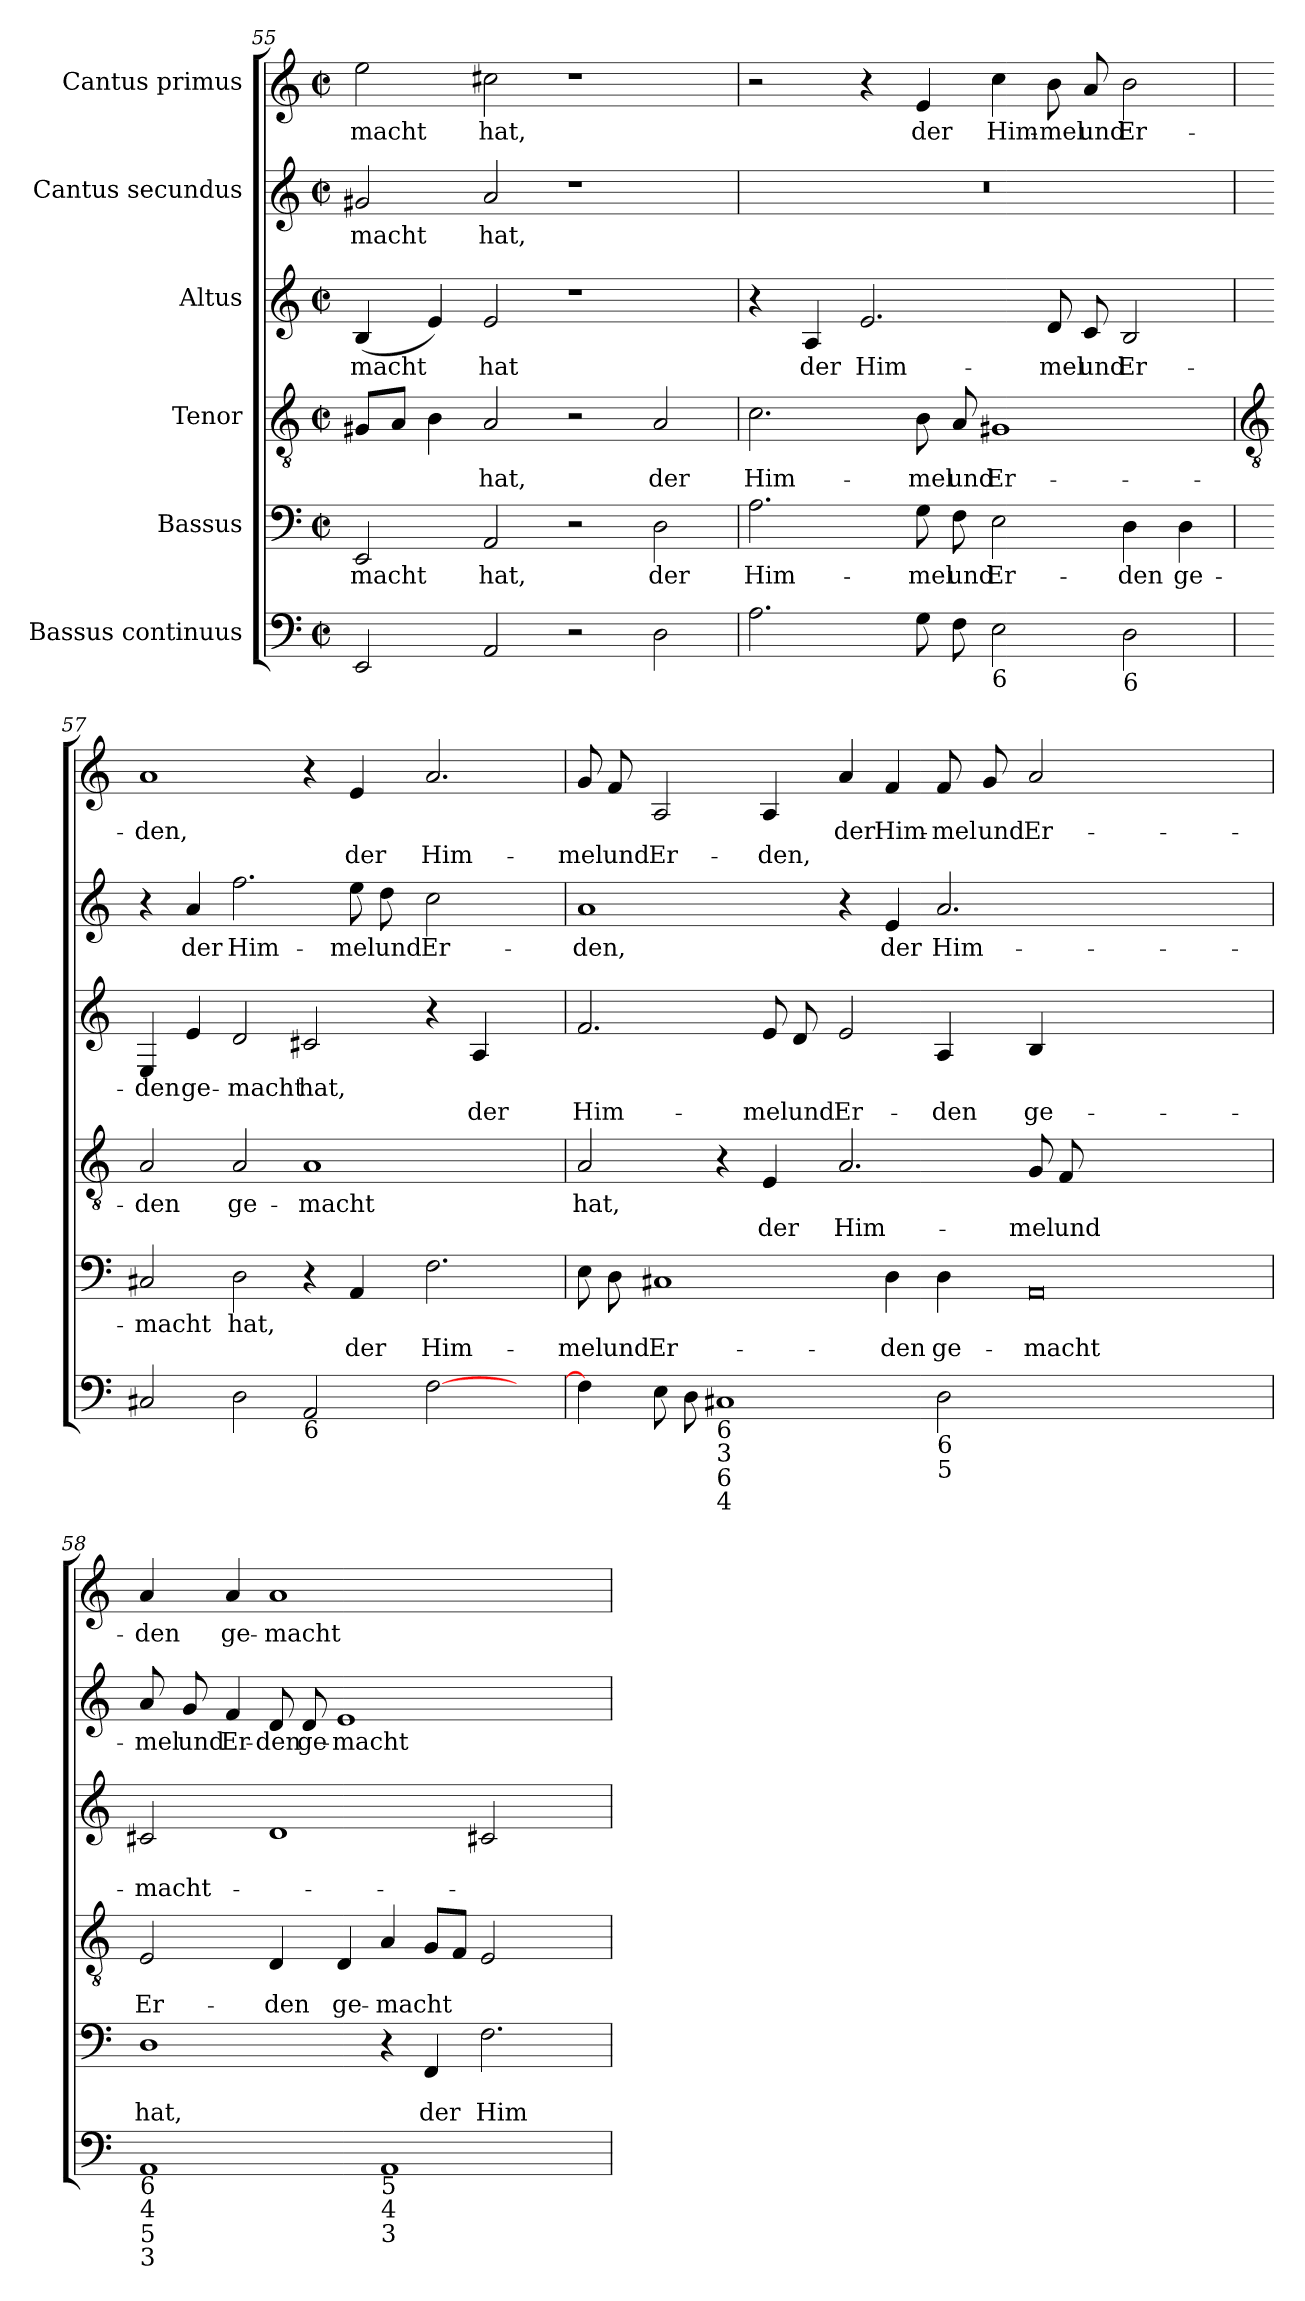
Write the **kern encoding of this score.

**kern	**kern	**text	**text	**kern	**text	**text	**kern	**text	**text	**kern	**text	**kern	**text	**text
*part6	*part5	*part5	*part5	*part4	*part4	*part4	*part3	*part3	*part3	*part2	*part2	*part1	*part1	*part1
*staff6	*staff5	*staff5	*staff5	*staff4	*staff4	*staff4	*staff3	*staff3	*staff3	*staff2	*staff2	*staff1	*staff1	*staff1
*I"Bassus continuus	*I"Bassus	*	*	*I"Tenor	*	*	*I"Altus	*	*	*I"Cantus secundus	*	*I"Cantus primus	*	*
*clefF4	*clefF4	*	*	*clefGv2	*	*	*clefG2	*	*	*clefG2	*	*clefG2	*	*
*k[]	*k[]	*	*	*k[]	*	*	*k[]	*	*	*k[]	*	*k[]	*	*
*C:	*C:	*	*	*C:	*	*	*C:	*	*	*C:	*	*C:	*	*
*M4/2	*M4/2	*	*	*M4/2	*	*	*M4/2	*	*	*M4/2	*	*M4/2	*	*
*met(c|)	*met(c|)	*	*	*met(c|)	*	*	*met(c|)	*	*	*met(c|)	*	*met(c|)	*	*
=55	=55	=55	=55	=55	=55	=55	=55	=55	=55	=55	=55	=55	=55	=55
!	!	!LO:LY:b	!	!	!	!	!	!LO:LY:b	!	!	!LO:LY:b	!	!LO:LY:b	!
2EE	2EE	-macht	.	8G#X	.	.	(<4B	-macht	.	2g#X	-macht	2ee	-macht	.
.	.	.	.	8AJ	.	.	.	.	.	.	.	.	.	.
.	.	.	.	4B	.	.	4e)	.	.	.	.	.	.	.
!	!	!LO:LY:b	!	!	!LO:LY:b	!	!	!LO:LY:b	!	!	!LO:LY:b	!	!LO:LY:b	!
2AA	2AA	hat,	.	2A	hat,	.	2e	hat	.	2a	hat,	2cc#X	hat,	.
2r	2r	.	.	2r	.	.	1r	.	.	1r	.	1r	.	.
!	!	!LO:LY:b	!	!	!LO:LY:b	!	!	!	!	!	!	!	!	!
2D	2D	der	.	2A	der	.	.	.	.	.	.	.	.	.
=56	=56	=56	=56	=56	=56	=56	=56	=56	=56	=56	=56	=56	=56	=56
!	!	!LO:LY:b	!	!	!LO:LY:b	!	!	!	!	!	!	!	!	!
2.A	2.A	Him-	.	2.c	Him-	.	4r	.	.	0r	.	2r	.	.
!	!	!	!	!	!	!	!	!LO:LY:b	!	!	!	!	!	!
.	.	.	.	.	.	.	4A	der	.	.	.	.	.	.
!	!	!	!	!	!	!	!	!LO:LY:b	!	!	!	!	!	!
.	.	.	.	.	.	.	2.e	Him-	.	.	.	4r	.	.
!	!	!LO:LY:b	!	!	!LO:LY:b	!	!	!	!	!	!	!	!LO:LY:b	!
8G	8G	-mel	.	8B	-mel	.	.	.	.	.	.	4e	der	.
!	!	!LO:LY:b	!	!	!LO:LY:b	!	!	!	!	!	!	!	!	!
8F	8F	und	.	8A	und	.	.	.	.	.	.	.	.	.
!LO:TX:b:t=6	!	!	!	!	!	!	!	!	!	!	!	!	!	!
!	!	!LO:LY:b	!	!	!LO:LY:b	!	!	!	!	!	!	!	!LO:LY:b	!
2E	2E	Er-	.	1G#X	Er-	.	.	.	.	.	.	4cc	Him-	.
!	!	!	!	!	!	!	!	!LO:LY:b	!	!	!	!	!LO:LY:b	!
.	.	.	.	.	.	.	8d	-mel	.	.	.	8b	-mel	.
!	!	!	!	!	!	!	!	!LO:LY:b	!	!	!	!	!LO:LY:b	!
.	.	.	.	.	.	.	8c	und	.	.	.	8a	und	.
!LO:TX:b:t=6	!	!	!	!	!	!	!	!	!	!	!	!	!	!
!	!	!LO:LY:b	!	!	!	!	!	!LO:LY:b	!	!	!	!	!LO:LY:b	!
2D	4D	-den	.	.	.	.	2B	Er-	.	.	.	2b	Er-	.
!	!	!LO:LY:b	!	!	!	!	!	!	!	!	!	!	!	!
.	4D	ge-	.	.	.	.	.	.	.	.	.	.	.	.
!!LO:LB:g=z
=57	=57	=57	=57	=57	=57	=57	=57	=57	=57	=57	=57	=57	=57	=57
*	*	*	*	*clefGv2	*	*	*	*	*	*	*	*	*	*
!	!	!LO:LY:b	!	!	!LO:LY:b	!	!	!LO:LY:b	!	!	!	!	!LO:LY:b	!
2C#X	2C#X	-macht	.	2A	-den	.	4E	-den	.	4r	.	1a	-den,	.
!	!	!	!	!	!	!	!	!LO:LY:b	!	!	!LO:LY:b	!	!	!
.	.	.	.	.	.	.	4e	ge-	.	4a	der	.	.	.
!	!	!LO:LY:b	!	!	!LO:LY:b	!	!	!LO:LY:b	!	!	!LO:LY:b	!	!	!
2D	2D	hat,	.	2A	ge-	.	2d	-macht	.	2.ff	Him-	.	.	.
!LO:TX:b:t=6	!	!	!	!	!	!	!	!	!	!	!	!	!	!
!	!	!	!	!	!LO:LY:b	!	!	!LO:LY:b	!	!	!	!	!	!
2AA	4r	.	.	1A	-macht	.	2c#X	hat,	.	.	.	4r	.	.
!	!	!	!LO:LY:b	!	!	!	!	!	!	!	!LO:LY:b	!	!	!LO:LY:b
.	4AA	.	der	.	.	.	.	.	.	8ee	-mel	4e	.	der
!	!	!	!	!	!	!	!	!	!	!	!LO:LY:b	!	!	!
.	.	.	.	.	.	.	.	.	.	8dd	und	.	.	.
!	!	!	!LO:LY:b	!	!	!	!	!	!	!	!LO:LY:b	!	!	!LO:LY:b
[2F	2.F	.	Him-	.	.	.	4r	.	.	2cc	Er-	2.a	.	Him-
!	!	!	!	!	!	!	!	!	!LO:LY:b	!	!	!	!	!
.	.	.	.	.	.	.	4A	.	der	.	.	.	.	.
4ryy	.	.	.	4ryy	.	.	4ryy	.	.	4ryy	.	.	.	.
=58A	=58A	=58A	=58A	=58A	=58A	=58A	=58A	=58A	=58A	=58A	=58A	=58A	=58A	=58A
!	!	!	!LO:LY:b	!	!LO:LY:b	!	!	!	!LO:LY:b	!	!LO:LY:b	!	!	!LO:LY:b
4F]	8E	.	-mel	2A	hat,	.	2.f	.	Him-	1a	-den,	8g	.	-mel
!	!	!	!LO:LY:b	!	!	!	!	!	!	!	!	!	!	!LO:LY:b
.	8D	.	und	.	.	.	.	.	.	.	.	8f	.	und
!	!	!	!LO:LY:b	!	!	!	!	!	!	!	!	!	!	!LO:LY:b
8E	1C#X	.	Er-	.	.	.	.	.	.	.	.	2A	.	Er-
8D	.	.	.	.	.	.	.	.	.	.	.	.	.	.
!LO:TX:b:t=6\n3	!	!	!	!	!	!	!	!	!	!	!	!	!	!
!LO:TX:b:t=6\n4	!	!	!	!	!	!	!	!	!	!	!	!	!	!
1C#X	.	.	.	4r	.	.	.	.	.	.	.	.	.	.
!	!	!	!	!	!	!LO:LY:b	!	!	!LO:LY:b	!	!	!	!	!LO:LY:b
.	.	.	.	4E	.	der	8e	.	-mel	.	.	4A	.	-den,
!	!	!	!	!	!	!	!	!	!LO:LY:b	!	!	!	!	!
.	.	.	.	.	.	.	8d	.	und	.	.	.	.	.
!	!	!	!	!	!	!LO:LY:b	!	!	!LO:LY:b	!	!	!	!LO:LY:b	!
.	.	.	.	2.A	.	Him-	2e	.	Er-	4r	.	4a	der	.
!	!	!	!LO:LY:b	!	!	!	!	!	!	!	!LO:LY:b	!	!LO:LY:b	!
.	4D	.	-den	.	.	.	.	.	.	4e	der	4f	Him-	.
!LO:TX:b:t=6	!	!	!	!	!	!	!	!	!	!	!	!	!	!
!LO:TX:b:t=5	!	!	!	!	!	!	!	!	!	!	!	!	!	!
!	!	!	!LO:LY:b	!	!	!	!	!	!LO:LY:b	!	!LO:LY:b	!	!LO:LY:b	!
2D	4D	.	ge-	.	.	.	4A	.	-den	2.a	Him-	8f	-mel	.
!	!	!	!	!	!	!	!	!	!	!	!	!	!LO:LY:b	!
.	.	.	.	.	.	.	.	.	.	.	.	8g	und	.
!	!	!	!LO:LY:b	!	!	!LO:LY:b	!	!	!LO:LY:b	!	!	!	!LO:LY:b	!
.	0AA	.	-macht	8G	.	-mel	4B	.	ge-	.	.	2a	Er-	.
!	!	!	!	!	!	!LO:LY:b	!	!	!	!	!	!	!	!
.	.	.	.	8F	.	und	.	.	.	.	.	.	.	.
1..ryy	.	.	.	1..ryy	.	.	1..ryy	.	.	.	.	.	.	.
.	.	.	.	.	.	.	.	.	.	1.ryy	.	1.ryy	.	.
!!LO:LB:g=z
=58B	=58B	=58B	=58B	=58B	=58B	=58B	=58B	=58B	=58B	=58B	=58B	=58B	=58B	=58B
!LO:TX:b:t=6\n4	!	!	!	!	!	!	!	!	!	!	!	!	!	!
!LO:TX:b:t=5\n3	!	!	!	!	!	!	!	!	!	!	!	!	!	!
!	!	!	!LO:LY:b	!	!	!LO:LY:b	!	!	!LO:LY:b	!	!LO:LY:b	!	!LO:LY:b	!
1AA	1D	.	hat,	2E	.	Er-	2c#X	.	-macht-	8a	-mel	4a	-den	.
!	!	!	!	!	!	!	!	!	!	!	!LO:LY:b	!	!	!
.	.	.	.	.	.	.	.	.	.	8g	und	.	.	.
!	!	!	!	!	!	!	!	!	!	!	!LO:LY:b	!	!LO:LY:b	!
.	.	.	.	.	.	.	.	.	.	4f	Er-	4a	ge-	.
!	!	!	!	!	!	!LO:LY:b	!	!	!	!	!LO:LY:b	!	!LO:LY:b	!
.	.	.	.	4D	.	-den	1d	.	.	8d	-den	1a	-macht	.
!	!	!	!	!	!	!	!	!	!	!	!LO:LY:b	!	!	!
.	.	.	.	.	.	.	.	.	.	8d	ge-	.	.	.
!	!	!	!	!	!	!LO:LY:b	!	!	!	!	!LO:LY:b	!	!	!
.	.	.	.	4D	.	ge-	.	.	.	1e	-macht	.	.	.
!LO:TX:b:t=5\n4	!	!	!	!	!	!	!	!	!	!	!	!	!	!
!LO:TX:b:t=3	!	!	!	!	!	!	!	!	!	!	!	!	!	!
!	!	!	!	!	!	!LO:LY:b	!	!	!	!	!	!	!	!
1AA	4r	.	.	4A	.	-macht	.	.	.	.	.	.	.	.
!	!	!	!LO:LY:b	!	!	!	!	!	!	!	!	!	!	!
.	4FF	.	der	8GL	.	.	.	.	.	.	.	.	.	.
.	.	.	.	8FJ	.	.	.	.	.	.	.	.	.	.
!	!	!	!LO:LY:b	!	!	!	!	!	!	!	!	!	!	!
.	2.F	.	Him-	2E	.	.	2c#X	.	.	.	.	2.ryy	.	.
.	.	.	.	.	.	.	.	.	.	2ryy	.	.	.	.
4ryy	.	.	.	4ryy	.	.	4ryy	.	.	.	.	.	.	.
=	=	=	=	=	=	=	=	=	=	=	=	=	=	=
*-	*-	*-	*-	*-	*-	*-	*-	*-	*-	*-	*-	*-	*-	*-
